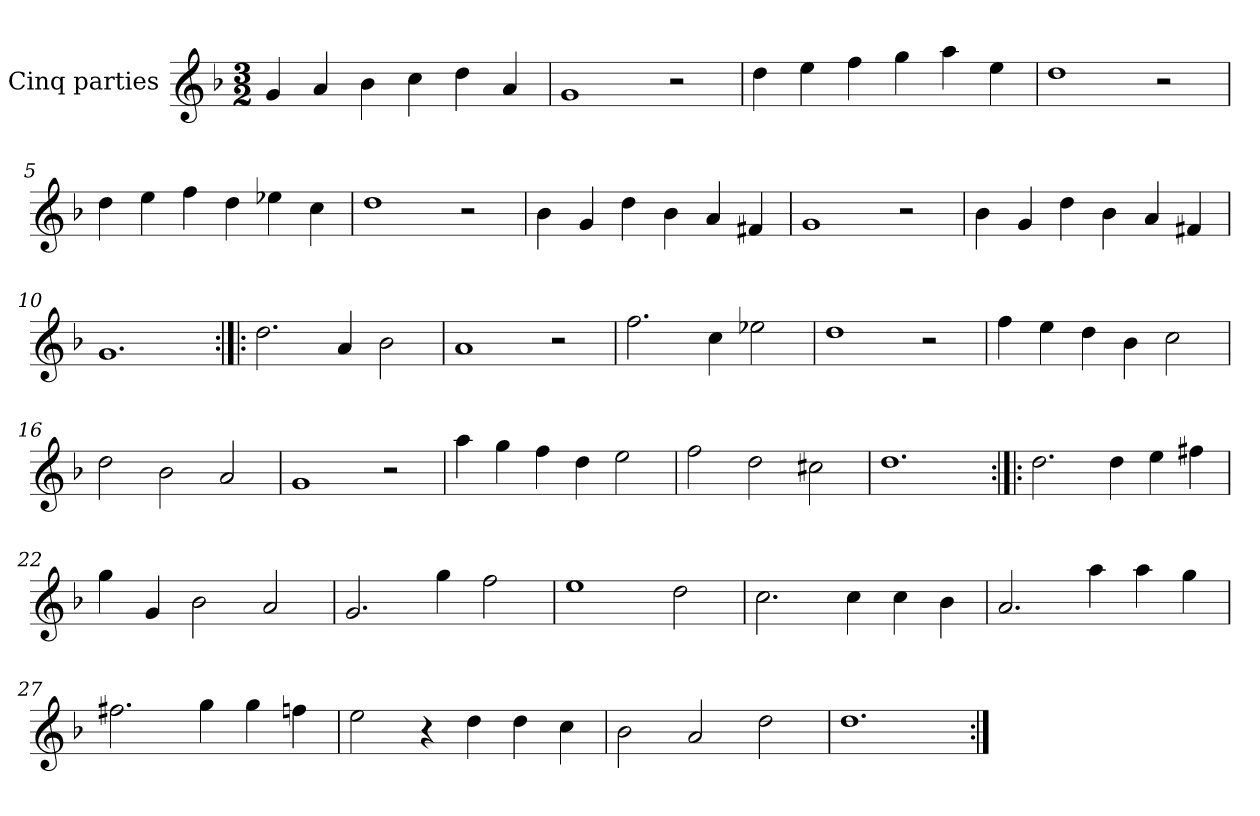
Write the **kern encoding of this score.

**kern
*part1
*staff1
*I"Cinq parties
*clefG2
*k[b-]
*M3/2
*MM180
=1
4g/
4a/
4b-\
4cc\
4dd\
4a/
=2
1g
2r
=3
4dd\
4ee\
4ff\
4gg\
4aa\
4ee\
=4
1dd
2r
=5
4dd\
4ee\
4ff\
4dd\
4ee-X\
4cc\
=6
1dd
2r
=7
4b-\
4g/
4dd\
4b-\
4a/
4f#X/
=8
1g
2r
=9
4b-\
4g/
4dd\
4b-\
4a/
4f#X/
=10
1.g
=11:|!|:
2.dd\
4a/
2b-\
=12
1a
2r
=13
2.ff\
4cc\
2ee-X\
=14
1dd
2r
=15
4ff\
4ee\
4dd\
4b-\
2cc\
=16
2dd\
2b-\
2a/
=17
1g
2r
=18
4aa\
4gg\
4ff\
4dd\
2ee\
=19
2ff\
2dd\
2cc#X\
=20
1.dd
=21:|!|:
2.dd\
4dd\
4ee\
4ff#X\
=22
4gg\
4g/
2b-\
2a/
=23
2.g/
4gg\
2ff\
=24
1ee
2dd\
=25
2.cc\
4cc\
4cc\
4b-\
=26
2.a/
4aa\
4aa\
4gg\
=27
2.ff#X\
4gg\
4gg\
4ffn\
=28
2ee\
4r
4dd\
4dd\
4cc\
=29
2b-\
2a/
2dd\
=30
1.dd
=:|!
*-
